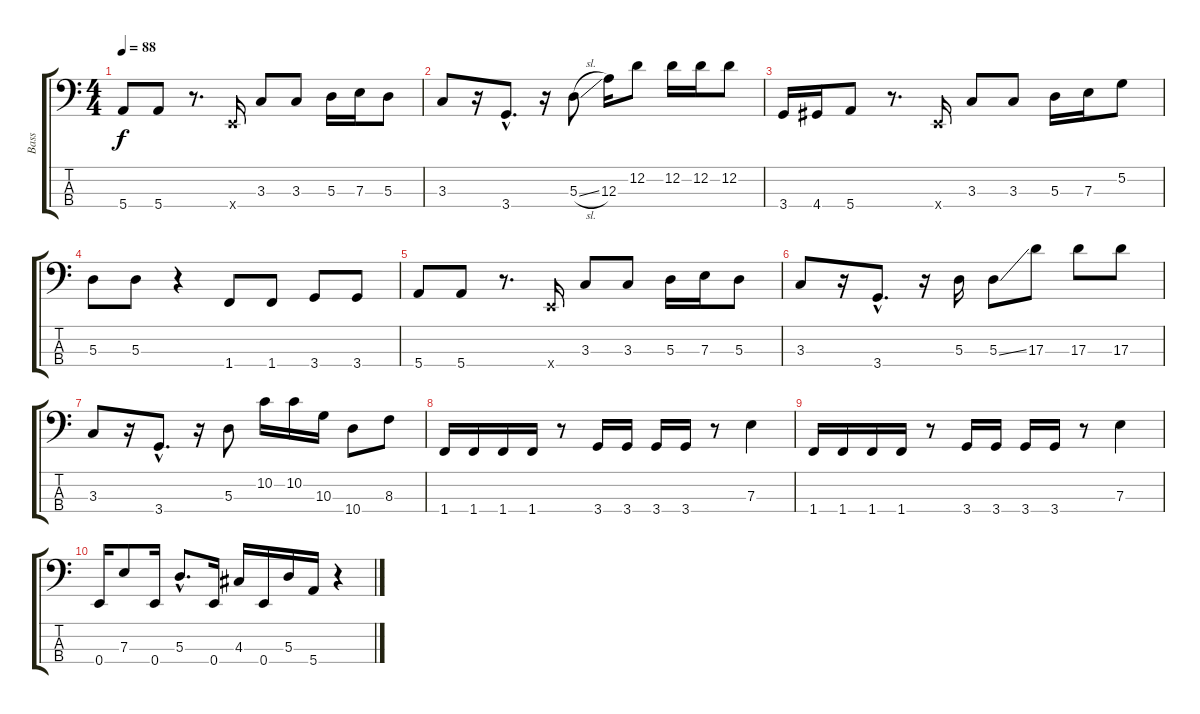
\track ("Bass" "Bass") {instrument electricbasspick}
\staff {score tabs}
\tuning (G2 D2 A1 E1) {hide}
\ts (4 4)
\tempo 88
\clef f4
\ks c
5.4.8{dy f} 5.4.8 r.8{d} 0.4{x}.16 3.3.8 3.3.8 5.3.16 7.3.16 5.3.8 |
3.3.8 r.16 3.4{hac}.8{d} r.16 5.3{sl}.8 12.3.16 12.2.8 12.2.16 12.2.16 12.2.8 |
3.4.16 4.4.16 5.4.8 r.8{d} 0.4{x}.16 3.3.8 3.3.8 5.3.16 7.3.16 5.2.8 |
5.3.8 5.3.8 r.4 1.4.8 1.4.8 3.4.8 3.4.8 |
5.4.8 5.4.8 r.8{d} 0.4{x}.16 3.3.8 3.3.8 5.3.16 7.3.16 5.3.8 |
3.3.8 r.16 3.4{hac}.8{d} r.16 5.3.16 5.3{ss}.8 17.3.8 17.3.8 17.3.8 |
3.3.8 r.16 3.4{hac}.8{d} r.16 5.3.8 10.2.16 10.2.16 10.3.16 10.4.8 8.3.8 |
1.4.16 1.4.16 1.4.16 1.4.16 r.8 3.4.16 3.4.16 3.4.16 3.4.16 r.8 7.3.4 |
1.4.16 1.4.16 1.4.16 1.4.16 r.8 3.4.16 3.4.16 3.4.16 3.4.16 r.8 7.3.4 |
0.4.16 7.3.8 0.4.16 5.3{hac}.8{d} 0.4.16 4.3.16 0.4.16 5.3.16 5.4.16 r.4
